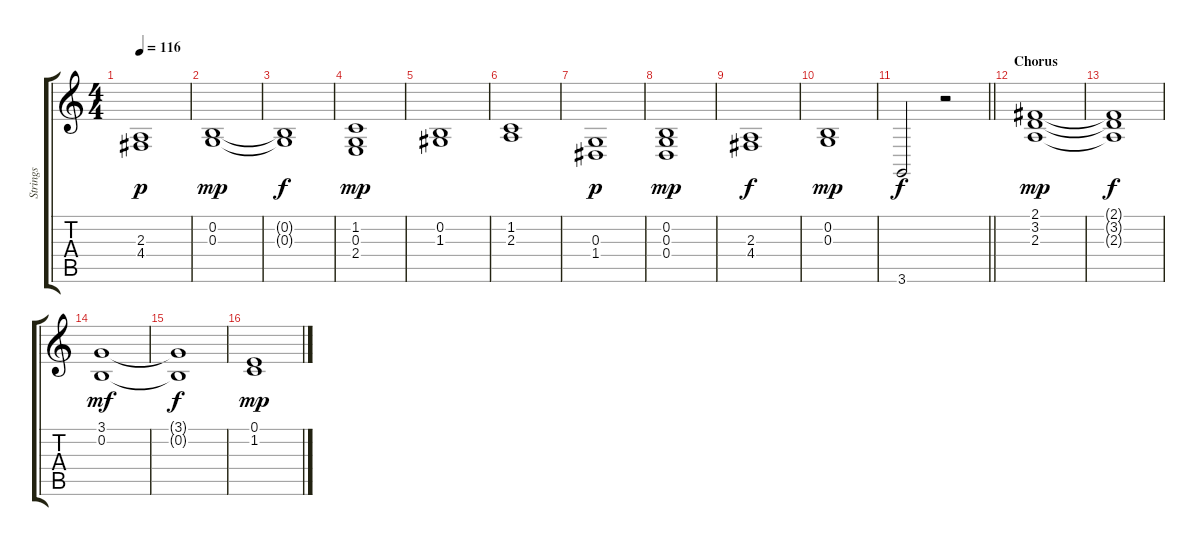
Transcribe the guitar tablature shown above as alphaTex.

\track ("Strings" "Strings") {instrument synthstrings1}
\staff {score tabs}
\tuning (E4 B3 G3 D3 A2 E2) {hide}
\ts (4 4)
\tempo 116
\clef g2
\ks c
(2.3 4.4).1{dy p} |
(0.2 0.3).1{dy mp} |
(0.2{t} 0.3{t}).1{dy f} |
(1.2 0.3 2.4).1{dy mp} |
(0.2 1.3).1 |
(1.2 2.3).1 |
(0.3 1.4).1{dy p} |
(0.2 0.3 0.4).1{dy mp} |
(2.3 4.4).1{dy f} |
(0.2 0.3).1{dy mp} |
\barLineRight lightlight
3.6.2{dy f} r.2 |
\section ("" "Chorus")
(2.1 3.2 2.3).1{dy mp} |
(2.1{t} 3.2{t} 2.3{t}).1{dy f} |
(3.1 0.2).1{dy mf} |
(3.1{t} 0.2{t}).1{dy f} |
(0.1 1.2).1{dy mp}
